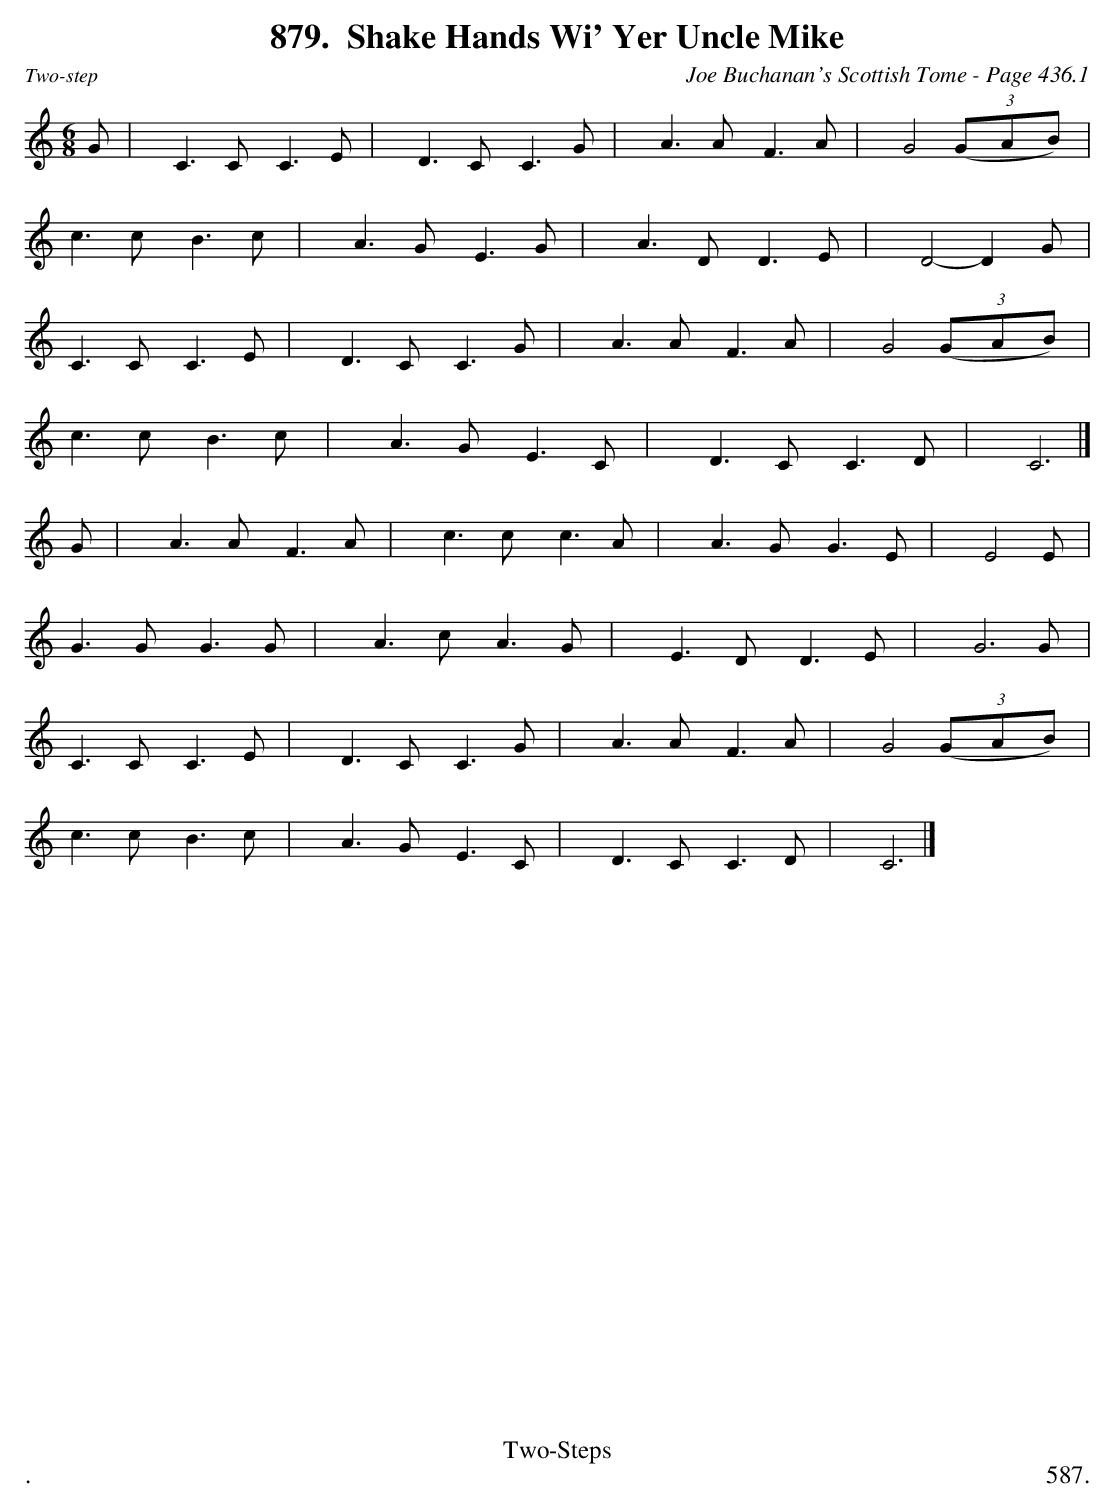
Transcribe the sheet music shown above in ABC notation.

X:1
T:Shake Hands Wi' Yer Uncle Mike
C:Joe Buchanan's Scottish Tome - Page 436.1
L:1/8
M:6/8
K:C
G | C2> C2 C2> E2 | D2> C2 C2> G2 | A2> A2 F2> A2 | G4 ((3GAB) |
c2> c2 B2> c2 | A2> G2 E2> G2 | A2> D2 D2> E2 | D4- D2 G |
C2> C2 C2> E2 | D2> C2 C2> G2 | A2> A2 F2> A2 | G4 ((3GAB) |
c2> c2 B2> c2 | A2> G2 E2> C2 | D2> C2 C2> D2 | C6 |]
G | A2> A2 F2> A2 | c2> c2 c2> A2 | A2> G2 G2> E2 | E4 E |
G2> G2 G2> G2 | A2> c2 A2> G2 | E2> D2 D2> E2 | G6 G |
C2> C2 C2> E2 | D2> C2 C2> G2 | A2> A2 F2> A2 | G4 ((3GAB) |
c2> c2 B2> c2 | A2> G2 E2> C2 | D2> C2 C2> D2 | C6 |]
